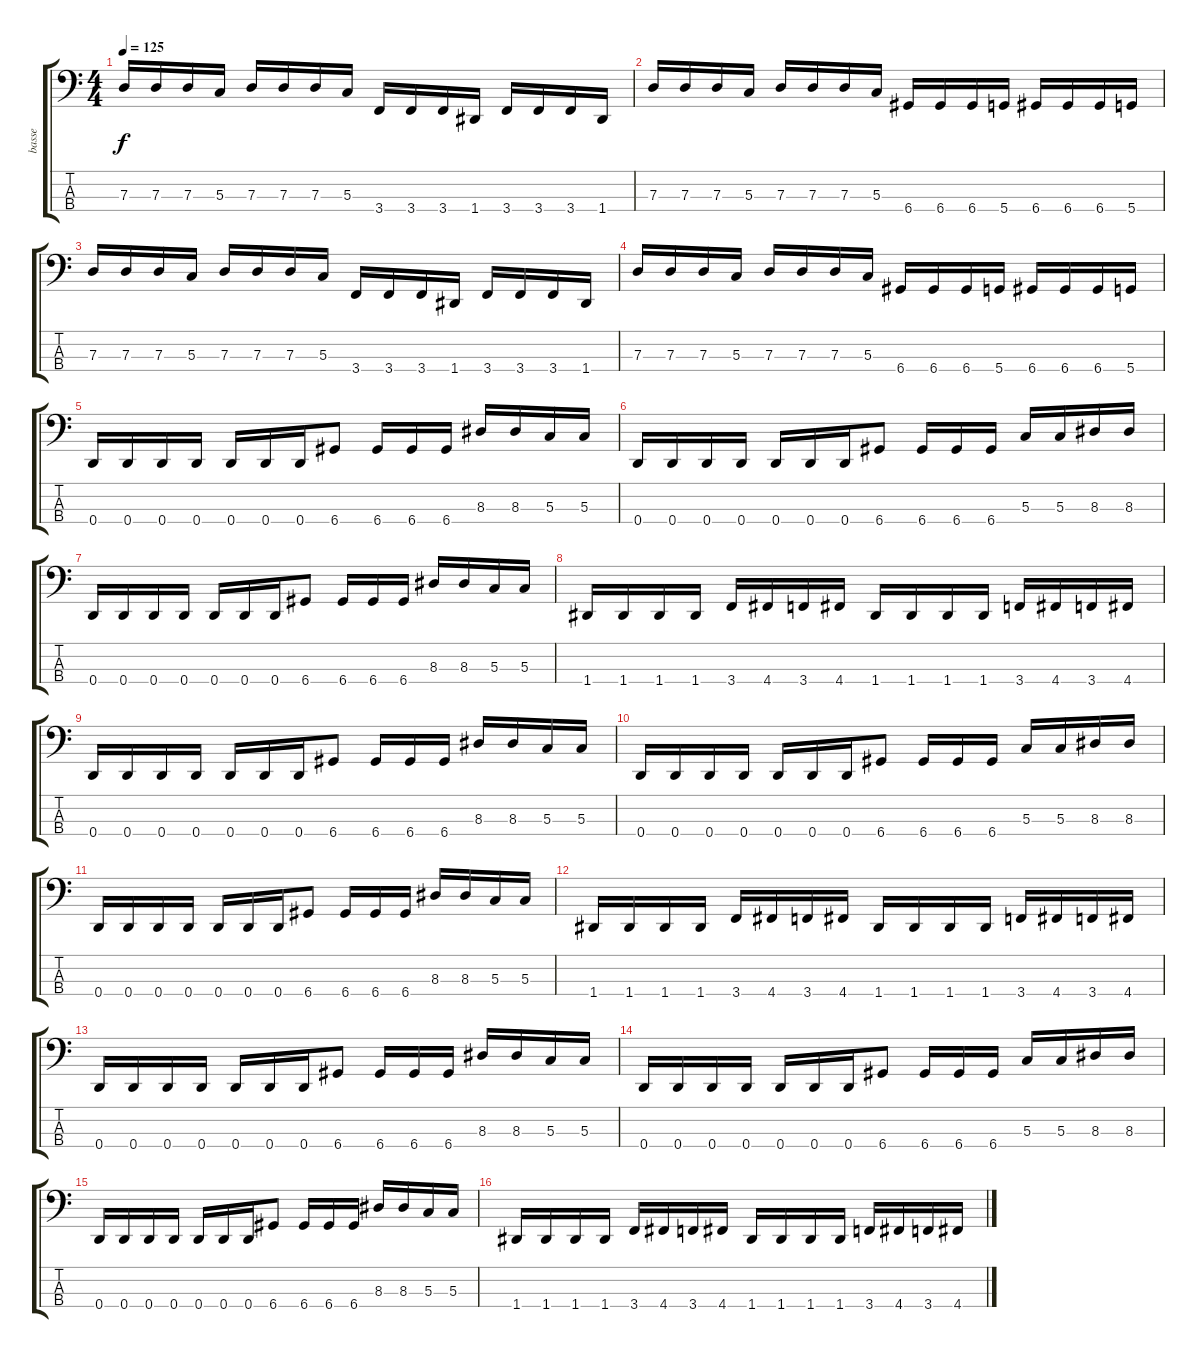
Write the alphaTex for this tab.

\track ("basse" "basse") {instrument electricbasspick}
\staff {score tabs}
\tuning (F2 C2 G1 D1) {hide}
\ts (4 4)
\tempo 125
\clef f4
\ks c
7.3.16{dy f} 7.3.16 7.3.16 5.3.16 7.3.16 7.3.16 7.3.16 5.3.16 3.4.16 3.4.16 3.4.16 1.4.16 3.4.16 3.4.16 3.4.16 1.4.16 |
7.3.16 7.3.16 7.3.16 5.3.16 7.3.16 7.3.16 7.3.16 5.3.16 6.4.16 6.4.16 6.4.16 5.4.16 6.4.16 6.4.16 6.4.16 5.4.16 |
7.3.16 7.3.16 7.3.16 5.3.16 7.3.16 7.3.16 7.3.16 5.3.16 3.4.16 3.4.16 3.4.16 1.4.16 3.4.16 3.4.16 3.4.16 1.4.16 |
7.3.16 7.3.16 7.3.16 5.3.16 7.3.16 7.3.16 7.3.16 5.3.16 6.4.16 6.4.16 6.4.16 5.4.16 6.4.16 6.4.16 6.4.16 5.4.16 |
0.4.16 0.4.16 0.4.16 0.4.16 0.4.16 0.4.16 0.4.16 6.4.8 6.4.16 6.4.16 6.4.16 8.3.16 8.3.16 5.3.16 5.3.16 |
0.4.16 0.4.16 0.4.16 0.4.16 0.4.16 0.4.16 0.4.16 6.4.8 6.4.16 6.4.16 6.4.16 5.3.16 5.3.16 8.3.16 8.3.16 |
0.4.16 0.4.16 0.4.16 0.4.16 0.4.16 0.4.16 0.4.16 6.4.8 6.4.16 6.4.16 6.4.16 8.3.16 8.3.16 5.3.16 5.3.16 |
1.4.16 1.4.16 1.4.16 1.4.16 3.4.16 4.4.16 3.4.16 4.4.16 1.4.16 1.4.16 1.4.16 1.4.16 3.4.16 4.4.16 3.4.16 4.4.16 |
0.4.16 0.4.16 0.4.16 0.4.16 0.4.16 0.4.16 0.4.16 6.4.8 6.4.16 6.4.16 6.4.16 8.3.16 8.3.16 5.3.16 5.3.16 |
0.4.16 0.4.16 0.4.16 0.4.16 0.4.16 0.4.16 0.4.16 6.4.8 6.4.16 6.4.16 6.4.16 5.3.16 5.3.16 8.3.16 8.3.16 |
0.4.16 0.4.16 0.4.16 0.4.16 0.4.16 0.4.16 0.4.16 6.4.8 6.4.16 6.4.16 6.4.16 8.3.16 8.3.16 5.3.16 5.3.16 |
1.4.16 1.4.16 1.4.16 1.4.16 3.4.16 4.4.16 3.4.16 4.4.16 1.4.16 1.4.16 1.4.16 1.4.16 3.4.16 4.4.16 3.4.16 4.4.16 |
0.4.16 0.4.16 0.4.16 0.4.16 0.4.16 0.4.16 0.4.16 6.4.8 6.4.16 6.4.16 6.4.16 8.3.16 8.3.16 5.3.16 5.3.16 |
0.4.16 0.4.16 0.4.16 0.4.16 0.4.16 0.4.16 0.4.16 6.4.8 6.4.16 6.4.16 6.4.16 5.3.16 5.3.16 8.3.16 8.3.16 |
0.4.16 0.4.16 0.4.16 0.4.16 0.4.16 0.4.16 0.4.16 6.4.8 6.4.16 6.4.16 6.4.16 8.3.16 8.3.16 5.3.16 5.3.16 |
1.4.16 1.4.16 1.4.16 1.4.16 3.4.16 4.4.16 3.4.16 4.4.16 1.4.16 1.4.16 1.4.16 1.4.16 3.4.16 4.4.16 3.4.16 4.4.16
